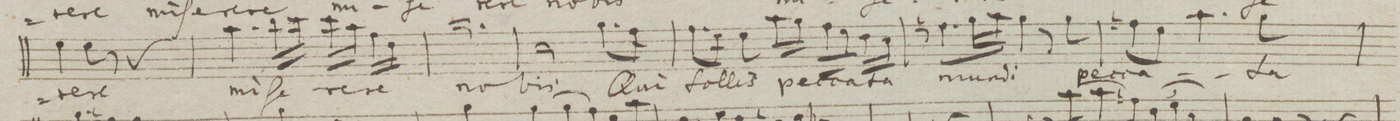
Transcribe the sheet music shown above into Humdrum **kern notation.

**kern	**text	**dynam
*I"Basso Solo	*	*
*clefF4	*	*
*k[b-e-a-]	*	*
*M3/4	*	*
4G\	-re-	.
8G\	-re	.
8r	.	.
4r	.	.
=19	=19	=19
4.c\	mi-	.
16d\LL	-se-	.
16e-\JJ	.	.
16e-\LL	-re-	.
16c\JJ	.	.
16A-\LL	-re	.
16F\JJ	.	.
=20	=20	=20
2.B-\	no-	.
=21	=21	=21
2E-\	-bis	.
8.B-\L	Qui	.
16A-\Jk	.	.
=22	=22	=22
8.A-\L	tol-	.
16G\Jk	.	.
8G\	-lis	.
16c\LL	pec-	.
16B-\JJ	.	.
16A-\LL	-ca-	.
16G\JJ	.	.
16F\LL	-ta	.
16E-\JJ	.	.
=23	=23	=23
8.An\L	mun-	.
32B-\LL	.	.
32c\JJJ	.	.
4B-\	-di	.
8r	.	.
8B-\	pec-	.
=24	=24	=24
8An\L	-ca-	.
8G\J	.	.
4.c\	.	.
8B-\	-ta	.
=25	=25	=25
*-	*-	*-
